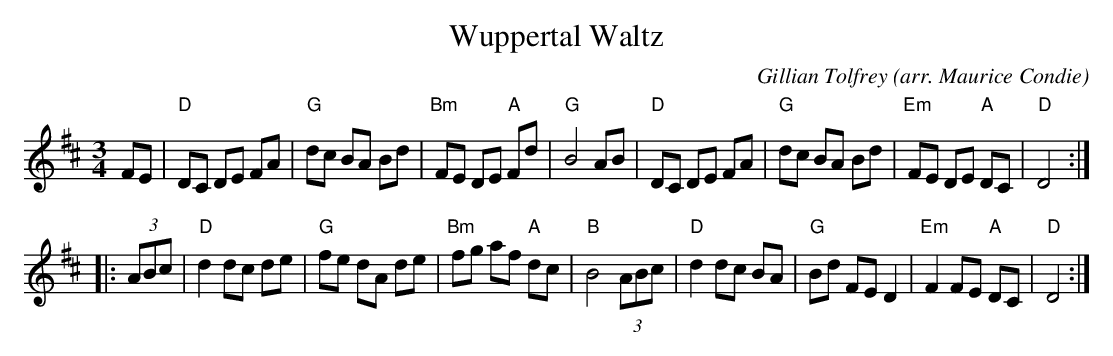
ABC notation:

X:1
T: Wuppertal Waltz
C: Gillian Tolfrey (arr. Maurice Condie)
M: 3/4
L: 1/8
K: D
FE |\
"D"DC DE FA | "G"dc BA Bd | "Bm"FE DE "A"Fd | "G"B4 AB |\
"D"DC DE FA | "G"dc BA Bd | "Em"FE DE "A"DC | "D"D4 :|
|: (3ABc |\
"D"d2 dc de | "G"fe dA de | "Bm"fg af "A"dc | "B"B4 (3ABc |\
"D"d2 dc BA | "G"Bd FE D2 | "Em"F2 FE "A"DC | "D"D4 :|
